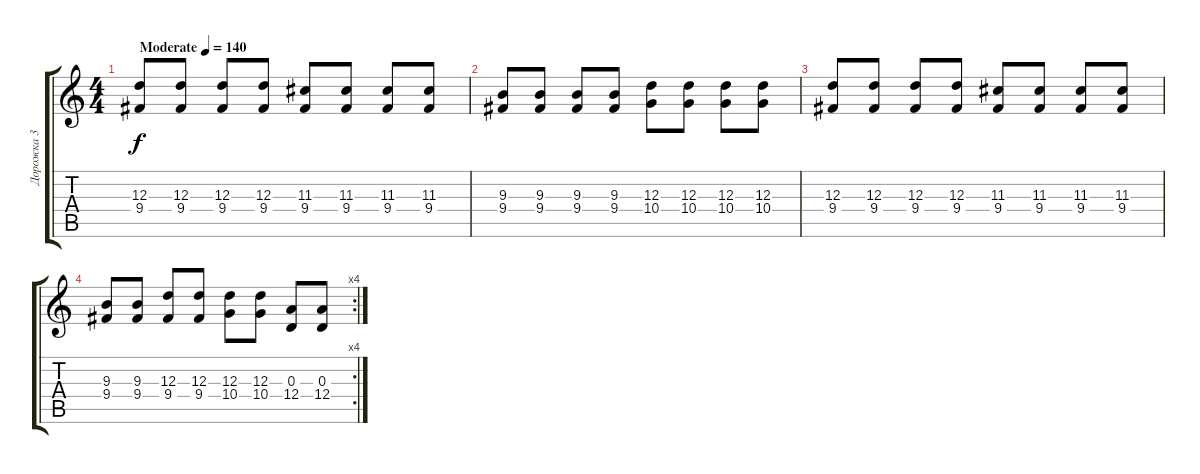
\track ("Дорожка 3" "Дорожка 3") {instrument overdrivenguitar}
\staff {score tabs}
\tuning (B3 Gb3 D3 A2 E2 B1) {hide}
\ts (4 4)
\tempo (140 "Moderate")
\clef g2
\ks c
(12.3 9.4).8{dy f instrument overdrivenguitar} (12.3 9.4).8 (12.3 9.4).8 (12.3 9.4).8 (11.3 9.4).8 (11.3 9.4).8 (11.3 9.4).8 (11.3 9.4).8 |
(9.3 9.4).8 (9.3 9.4).8 (9.3 9.4).8 (9.3 9.4).8 (12.3 10.4).8 (12.3 10.4).8 (12.3 10.4).8 (12.3 10.4).8 |
(12.3 9.4).8 (12.3 9.4).8 (12.3 9.4).8 (12.3 9.4).8 (11.3 9.4).8 (11.3 9.4).8 (11.3 9.4).8 (11.3 9.4).8 |
\rc 4
(9.3 9.4).8 (9.3 9.4).8 (12.3 9.4).8 (12.3 9.4).8 (12.3 10.4).8 (12.3 10.4).8 (0.3 12.4).8 (0.3 12.4).8
